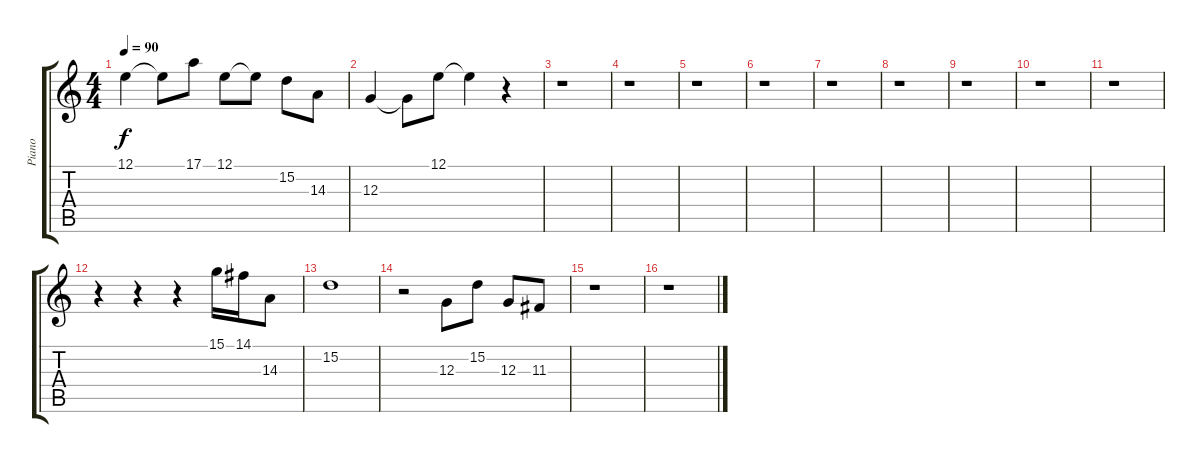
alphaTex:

\track ("Piano" "Piano") {instrument acousticgrandpiano}
\staff {score tabs}
\tuning (E4 B3 G3 D3 A2 E2) {hide}
\ts (4 4)
\tempo 90
\clef g2
\ks c
12.1.4{dy f} 12.1{t}.8 17.1.8 12.1.8 12.1{t}.8 15.2.8 14.3.8 |
12.3.4 12.3{t}.8 12.1.8 12.1{t}.4 r.4 |
r.1 |
r.1 |
r.1 |
r.1 |
r.1 |
r.1 |
r.1 |
r.1 |
r.1 |
r.4 r.4 r.4 15.1.16 14.1.16 14.3.8 |
15.2.1 |
r.2 12.3.8 15.2.8 12.3.8 11.3.8 |
r.1 |
r.1
